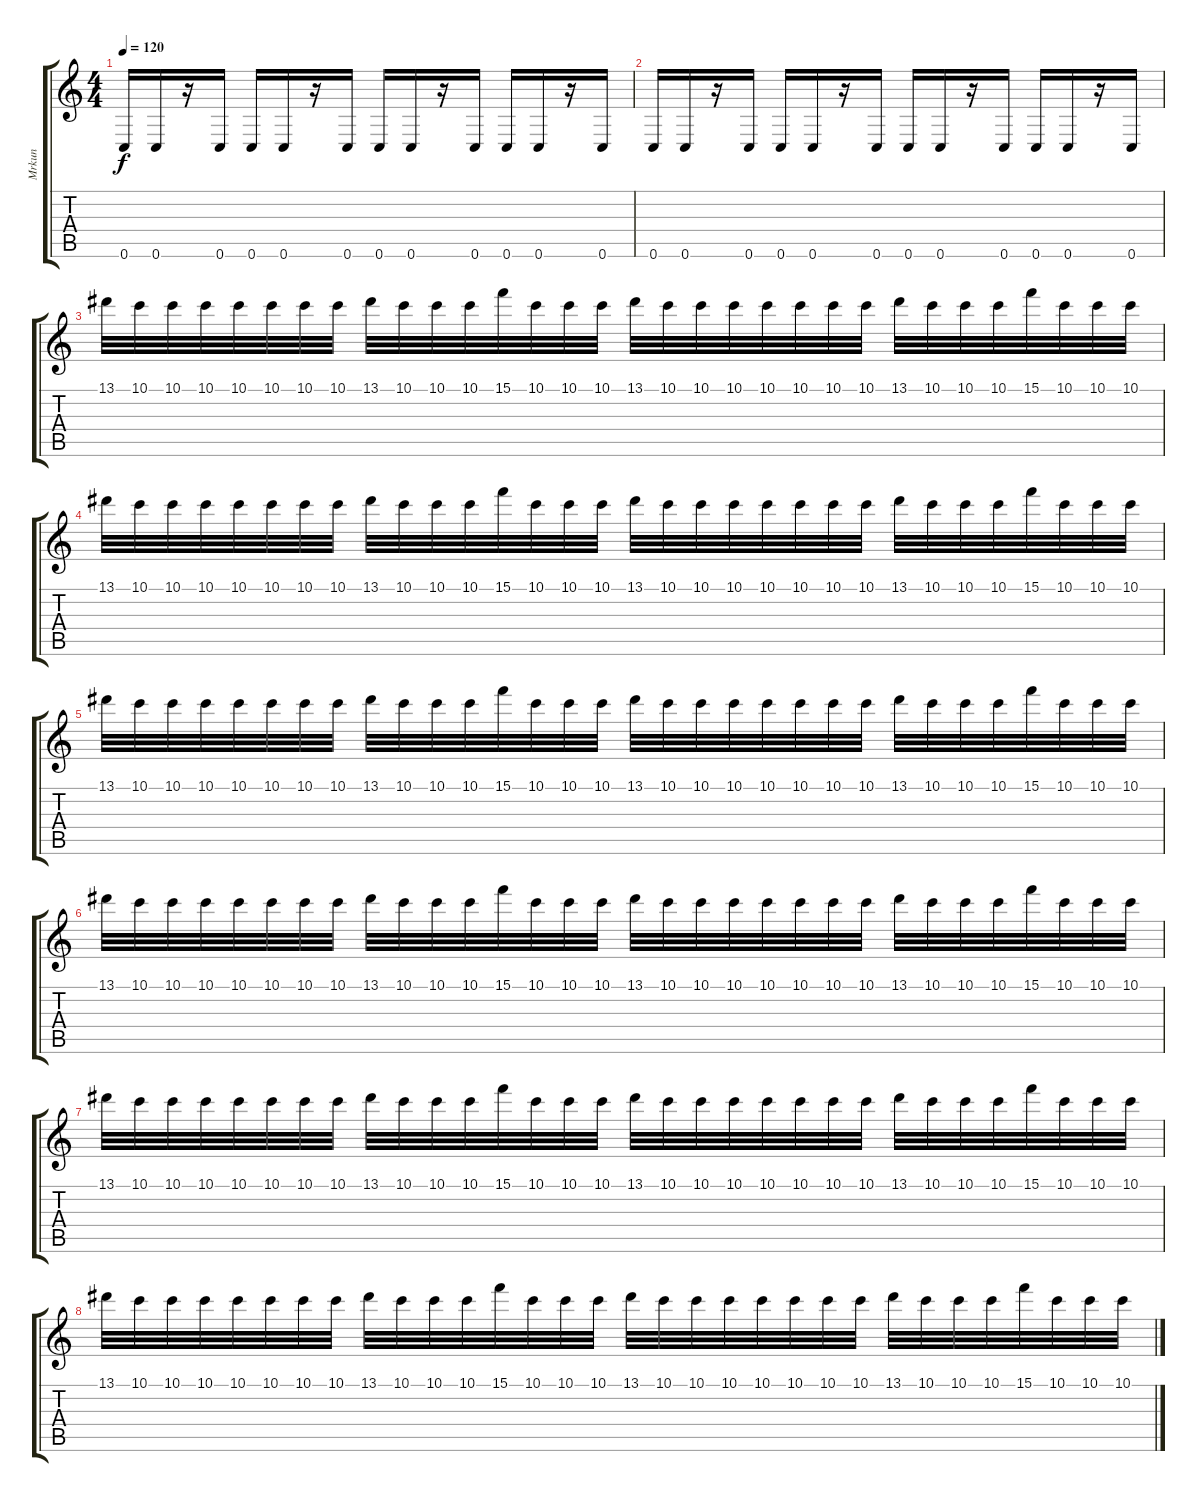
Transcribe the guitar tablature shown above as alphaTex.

\track ("Mrkun" "Mrkun") {instrument distortionguitar}
\staff {score tabs}
\tuning (D4 A3 F3 C3 G2 C2) {hide}
\ts (4 4)
\tempo 120
\clef g2
\ks c
0.6.16{dy f} 0.6.16 r.16 0.6.16 0.6.16 0.6.16 r.16 0.6.16 0.6.16 0.6.16 r.16 0.6.16 0.6.16 0.6.16 r.16 0.6.16 |
0.6.16 0.6.16 r.16 0.6.16 0.6.16 0.6.16 r.16 0.6.16 0.6.16 0.6.16 r.16 0.6.16 0.6.16 0.6.16 r.16 0.6.16 |
13.1.32 10.1.32 10.1.32 10.1.32 10.1.32 10.1.32 10.1.32 10.1.32 13.1.32 10.1.32 10.1.32 10.1.32 15.1.32 10.1.32 10.1.32 10.1.32 13.1.32 10.1.32 10.1.32 10.1.32 10.1.32 10.1.32 10.1.32 10.1.32 13.1.32 10.1.32 10.1.32 10.1.32 15.1.32 10.1.32 10.1.32 10.1.32 |
13.1.32 10.1.32 10.1.32 10.1.32 10.1.32 10.1.32 10.1.32 10.1.32 13.1.32 10.1.32 10.1.32 10.1.32 15.1.32 10.1.32 10.1.32 10.1.32 13.1.32 10.1.32 10.1.32 10.1.32 10.1.32 10.1.32 10.1.32 10.1.32 13.1.32 10.1.32 10.1.32 10.1.32 15.1.32 10.1.32 10.1.32 10.1.32 |
13.1.32 10.1.32 10.1.32 10.1.32 10.1.32 10.1.32 10.1.32 10.1.32 13.1.32 10.1.32 10.1.32 10.1.32 15.1.32 10.1.32 10.1.32 10.1.32 13.1.32 10.1.32 10.1.32 10.1.32 10.1.32 10.1.32 10.1.32 10.1.32 13.1.32 10.1.32 10.1.32 10.1.32 15.1.32 10.1.32 10.1.32 10.1.32 |
13.1.32 10.1.32 10.1.32 10.1.32 10.1.32 10.1.32 10.1.32 10.1.32 13.1.32 10.1.32 10.1.32 10.1.32 15.1.32 10.1.32 10.1.32 10.1.32 13.1.32 10.1.32 10.1.32 10.1.32 10.1.32 10.1.32 10.1.32 10.1.32 13.1.32 10.1.32 10.1.32 10.1.32 15.1.32 10.1.32 10.1.32 10.1.32 |
13.1.32 10.1.32 10.1.32 10.1.32 10.1.32 10.1.32 10.1.32 10.1.32 13.1.32 10.1.32 10.1.32 10.1.32 15.1.32 10.1.32 10.1.32 10.1.32 13.1.32 10.1.32 10.1.32 10.1.32 10.1.32 10.1.32 10.1.32 10.1.32 13.1.32 10.1.32 10.1.32 10.1.32 15.1.32 10.1.32 10.1.32 10.1.32 |
13.1.32 10.1.32 10.1.32 10.1.32 10.1.32 10.1.32 10.1.32 10.1.32 13.1.32 10.1.32 10.1.32 10.1.32 15.1.32 10.1.32 10.1.32 10.1.32 13.1.32 10.1.32 10.1.32 10.1.32 10.1.32 10.1.32 10.1.32 10.1.32 13.1.32 10.1.32 10.1.32 10.1.32 15.1.32 10.1.32 10.1.32 10.1.32
